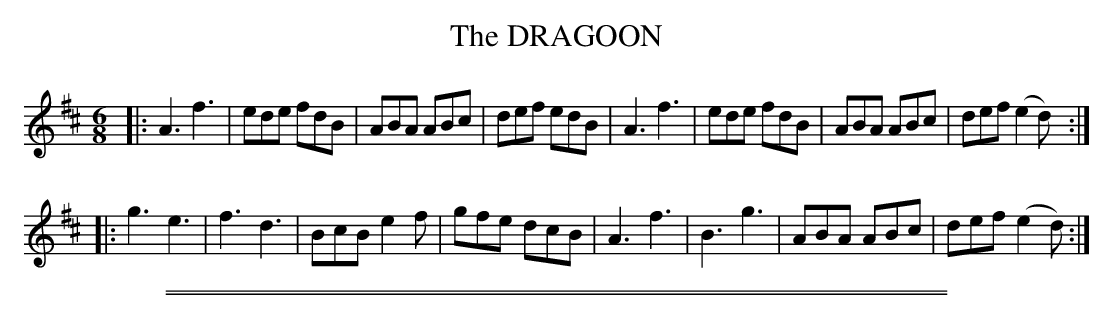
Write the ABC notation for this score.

X:1
T: The DRAGOON
M: 6/8
L: 1/8
K: D
|:\
A3 f3 | ede fdB | ABA ABc | def edB |\
A3 f3 | ede fdB | ABA ABc | def (e2d) :|
|:\
g3 e3 | f3 d3 | BcB e2f | gfe dcB |\
A3 f3 | B3 g3 | ABA ABc | def (e2d) :|
